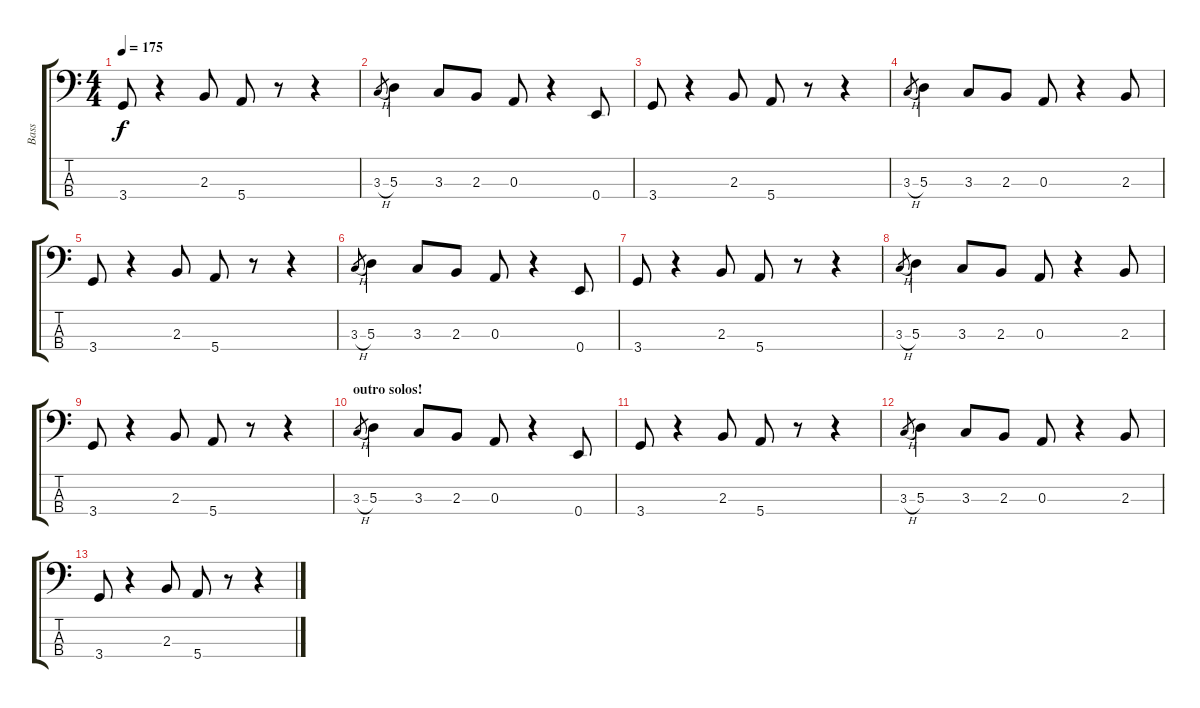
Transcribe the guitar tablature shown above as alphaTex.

\track ("Bass" "Bass") {instrument slapbass1}
\staff {score tabs}
\tuning (G2 D2 A1 E1) {hide}
\ts (4 4)
\tempo 175
\clef f4
\ks c
3.4.8{dy f} r.4 2.3.8 5.4.8 r.8 r.4 |
3.3{h}.8{gr} 5.3.4 3.3.8 2.3.8 0.3.8 r.4 0.4.8 |
3.4.8 r.4 2.3.8 5.4.8 r.8 r.4 |
3.3{h}.8{gr} 5.3.4 3.3.8 2.3.8 0.3.8 r.4 2.3.8 |
3.4.8 r.4 2.3.8 5.4.8 r.8 r.4 |
3.3{h}.8{gr} 5.3.4 3.3.8 2.3.8 0.3.8 r.4 0.4.8 |
3.4.8 r.4 2.3.8 5.4.8 r.8 r.4 |
3.3{h}.8{gr} 5.3.4 3.3.8 2.3.8 0.3.8 r.4 2.3.8 |
3.4.8 r.4 2.3.8 5.4.8 r.8 r.4 |
\section ("" "outro solos!")
3.3{h}.8{gr} 5.3.4{volume 3} 3.3.8 2.3.8 0.3.8 r.4 0.4.8 |
3.4.8 r.4 2.3.8 5.4.8 r.8 r.4 |
3.3{h}.8{gr} 5.3.4 3.3.8 2.3.8 0.3.8 r.4 2.3.8 |
3.4.8{volume 0} r.4 2.3.8 5.4.8 r.8 r.4
